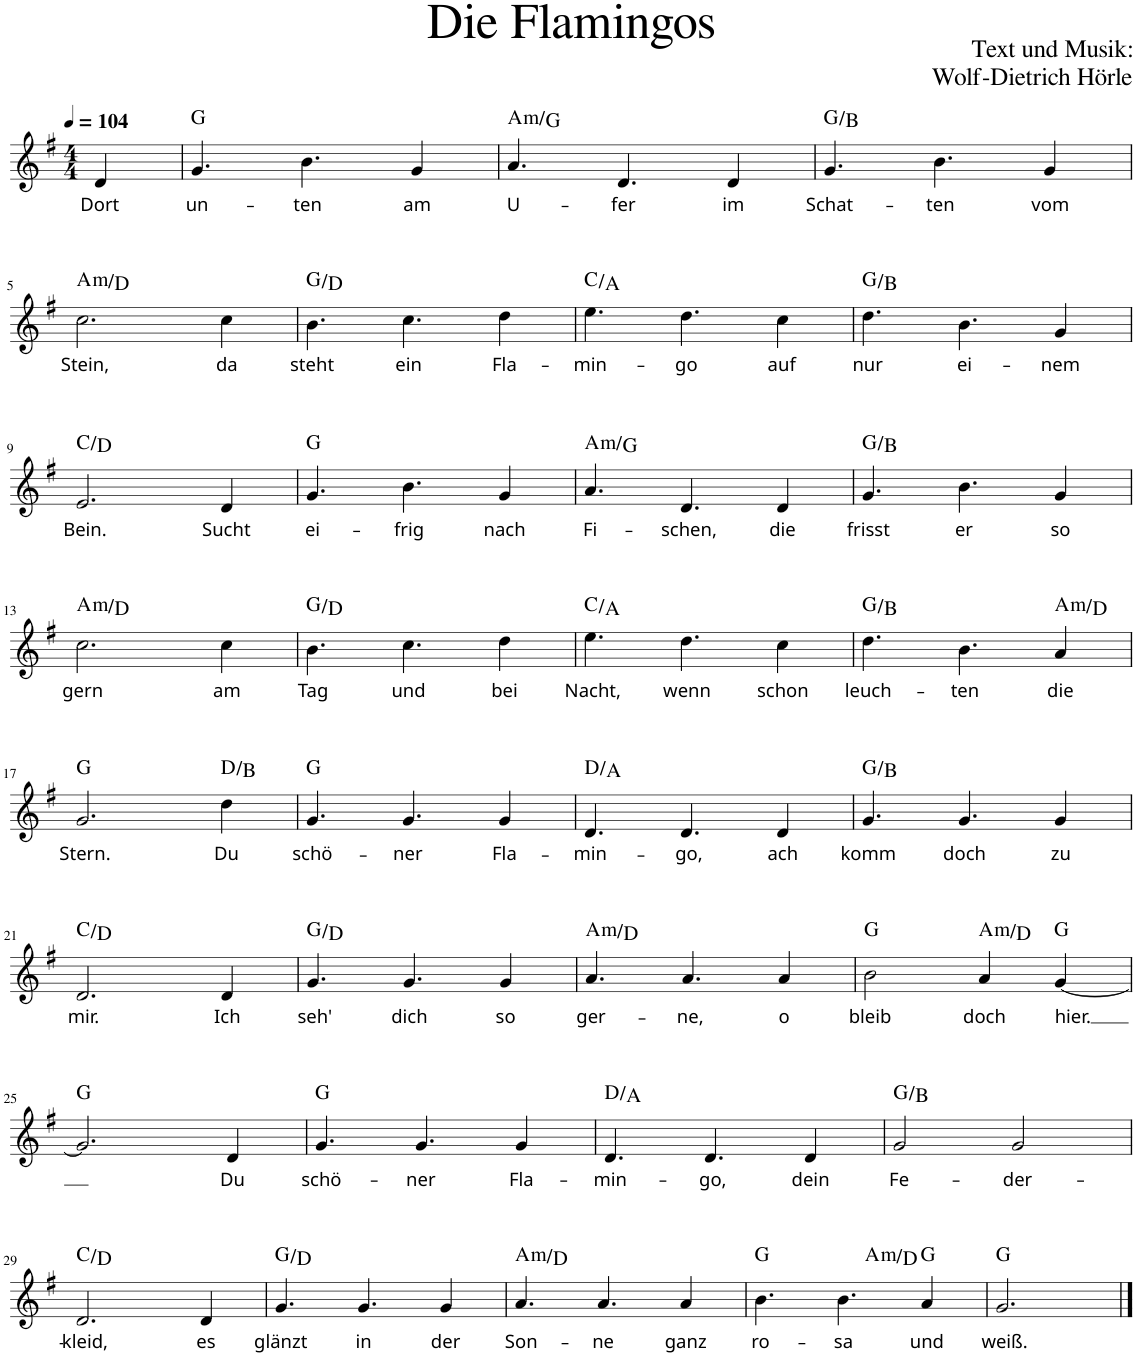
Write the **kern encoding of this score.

**kern	**text	**harte
*part1	*part1	*part1
*staff1	*staff1	*
*clefG2	*	*
*k[f#]	*	*
*G:	*	*
*M4/4	*	*
*MM104	*	*
=1	=1	=1
!	!LO:LY:b	!
4d/	Dort	.
=2	=2	=2
!	!LO:LY:b	!
4.g/	un-	G:maj
!	!LO:LY:b	!
4.b\	-ten	.
!	!LO:LY:b	!
4g/	am	.
=3	=3	=3
!	!LO:LY:b	!LO:H:kt=m
4.a/	U-	A:min/b7
!	!LO:LY:b	!
4.d/	-fer	.
!	!LO:LY:b	!
4d/	im	.
=4	=4	=4
!	!LO:LY:b	!
4.g/	Schat-	G:maj/3
!	!LO:LY:b	!
4.b\	-ten	.
!	!LO:LY:b	!
4g/	vom	.
!!LO:LB:g=z
=5	=5	=5
!	!LO:LY:b	!LO:H:kt=m
2.cc\	Stein,	A:min/4
!	!LO:LY:b	!
4cc\	da	.
=6	=6	=6
!	!LO:LY:b	!
4.b\	steht	G:maj/5
!	!LO:LY:b	!
4.cc\	ein	.
!	!LO:LY:b	!
4dd\	Fla-	.
=7	=7	=7
!	!LO:LY:b	!
4.ee\	-min-	C:maj/6
!	!LO:LY:b	!
4.dd\	-go	.
!	!LO:LY:b	!
4cc\	auf	.
=8	=8	=8
!	!LO:LY:b	!
4.dd\	nur	G:maj/3
!	!LO:LY:b	!
4.b\	ei-	.
!	!LO:LY:b	!
4g/	-nem	.
!!LO:LB:g=z
=9	=9	=9
!	!LO:LY:b	!
2.e/	Bein.	C:maj/2
!	!LO:LY:b	!
4d/	Sucht	.
=10	=10	=10
!	!LO:LY:b	!
4.g/	ei-	G:maj
!	!LO:LY:b	!
4.b\	-frig	.
!	!LO:LY:b	!
4g/	nach	.
=11	=11	=11
!	!LO:LY:b	!LO:H:kt=m
4.a/	Fi-	A:min/b7
!	!LO:LY:b	!
4.d/	-schen,	.
!	!LO:LY:b	!
4d/	die	.
=12	=12	=12
!	!LO:LY:b	!
4.g/	frisst	G:maj/3
!	!LO:LY:b	!
4.b\	er	.
!	!LO:LY:b	!
4g/	so	.
!!LO:LB:g=z
=13	=13	=13
!	!LO:LY:b	!LO:H:kt=m
2.cc\	gern	A:min/4
!	!LO:LY:b	!
4cc\	am	.
=14	=14	=14
!	!LO:LY:b	!
4.b\	Tag	G:maj/5
!	!LO:LY:b	!
4.cc\	und	.
!	!LO:LY:b	!
4dd\	bei	.
=15	=15	=15
!	!LO:LY:b	!
4.ee\	Nacht,	C:maj/6
!	!LO:LY:b	!
4.dd\	wenn	.
!	!LO:LY:b	!
4cc\	schon	.
=16	=16	=16
!	!LO:LY:b	!
4.dd\	leuch-	G:maj/3
!	!LO:LY:b	!
4.b\	-ten	.
!	!LO:LY:b	!LO:H:kt=m
4a/	die	A:min/4
!!LO:LB:g=z
=17	=17	=17
!	!LO:LY:b	!
2.g/	Stern.	G:maj
!	!LO:LY:b	!
4dd\	Du	D:maj/6
=18	=18	=18
!	!LO:LY:b	!
4.g/	schö-	G:maj
!	!LO:LY:b	!
4.g/	-ner	.
!	!LO:LY:b	!
4g/	Fla-	.
=19	=19	=19
!	!LO:LY:b	!
4.d/	-min-	D:maj/5
!	!LO:LY:b	!
4.d/	-go,	.
!	!LO:LY:b	!
4d/	ach	.
=20	=20	=20
!	!LO:LY:b	!
4.g/	komm	G:maj/3
!	!LO:LY:b	!
4.g/	doch	.
!	!LO:LY:b	!
4g/	zu	.
!!LO:LB:g=z
=21	=21	=21
!	!LO:LY:b	!
2.d/	mir.	C:maj/2
!	!LO:LY:b	!
4d/	Ich	.
=22	=22	=22
!	!LO:LY:b	!
4.g/	seh'	G:maj/5
!	!LO:LY:b	!
4.g/	dich	.
!	!LO:LY:b	!
4g/	so	.
=23	=23	=23
!	!LO:LY:b	!LO:H:kt=m
4.a/	ger-	A:min/4
!	!LO:LY:b	!
4.a/	-ne,	.
!	!LO:LY:b	!
4a/	o	.
=24	=24	=24
!	!LO:LY:b	!
2b\	bleib	G:maj
!	!LO:LY:b	!LO:H:kt=m
4a/	doch	A:min/4
!	!LO:LY:b	!
[4g/	hier.	G:maj
!!LO:LB:g=z
=25	=25	=25
2.g/]	.	G:maj
!	!LO:LY:b	!
4d/	Du	.
=26	=26	=26
!	!LO:LY:b	!
4.g/	schö-	G:maj
!	!LO:LY:b	!
4.g/	-ner	.
!	!LO:LY:b	!
4g/	Fla-	.
=27	=27	=27
!	!LO:LY:b	!
4.d/	-min-	D:maj/5
!	!LO:LY:b	!
4.d/	-go,	.
!	!LO:LY:b	!
4d/	dein	.
=28	=28	=28
!	!LO:LY:b	!
2g/	Fe-	G:maj/3
!	!LO:LY:b	!
2g/	-der-	.
!!LO:LB:g=z
=29	=29	=29
!	!LO:LY:b	!
2.d/	-kleid,	C:maj/2
!	!LO:LY:b	!
4d/	es	.
=30	=30	=30
!	!LO:LY:b	!
4.g/	glänzt	G:maj/5
!	!LO:LY:b	!
4.g/	in	.
!	!LO:LY:b	!
4g/	der	.
=31	=31	=31
!	!LO:LY:b	!LO:H:kt=m
4.a/	Son-	A:min/4
!	!LO:LY:b	!
4.a/	-ne	.
!	!LO:LY:b	!
4a/	ganz	.
=32	=32	=32
!	!LO:LY:b	!
*^	*	*
4.b\	2ryy	ro-	G:maj
!	!	!LO:LY:b	!
4.b\	.	-sa	.
!	!	!	!LO:H:kt=m
.	2ryy	.	A:min/4
!	!	!LO:LY:b	!
4a/	.	und	G:maj
=33	=33	=33	=33
!	!	!LO:LY:b	!
*v	*v	*	*
2.g/	weiß.	G:maj
==	==	==
*-	*-	*-
